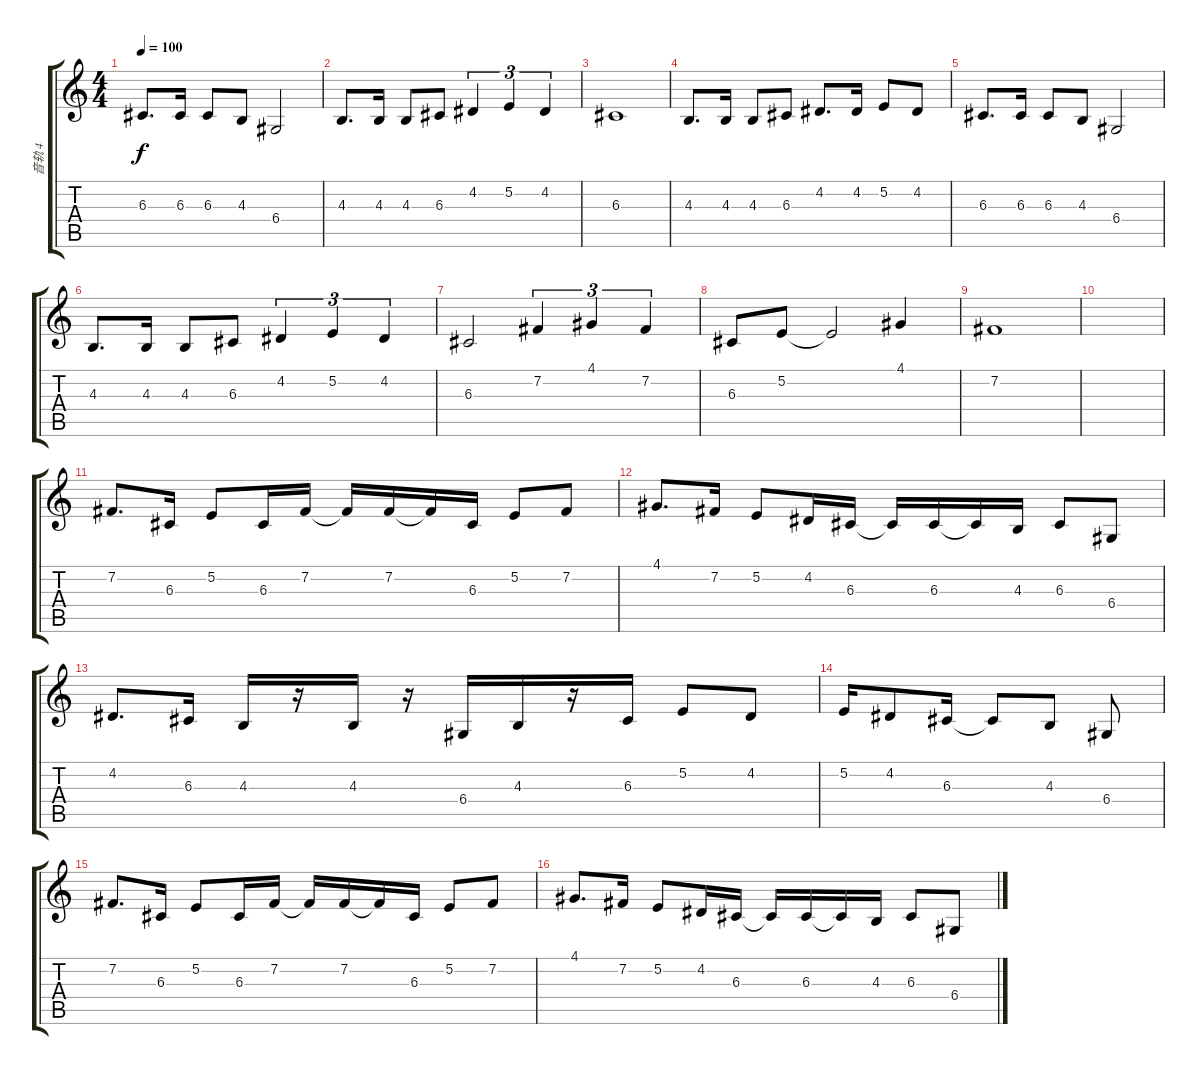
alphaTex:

\track ("音轨 4" "音轨 4") {instrument synthvoice}
\staff {score tabs}
\tuning (E4 B3 G3 D3 A2 E2) {hide}
\ts (4 4)
\tempo 100
\clef g2
\ks c
6.3.8{d dy f} 6.3.16 6.3.8 4.3.8 6.4.2 |
4.3.8{d} 4.3.16 4.3.8 6.3.8 4.2.4{tu (3 2)} 5.2.4{tu (3 2)} 4.2.4{tu (3 2)} |
6.3.1 |
4.3.8{d} 4.3.16 4.3.8 6.3.8 4.2.8{d} 4.2.16 5.2.8 4.2.8 |
6.3.8{d} 6.3.16 6.3.8 4.3.8 6.4.2 |
4.3.8{d} 4.3.16 4.3.8 6.3.8 4.2.4{tu (3 2)} 5.2.4{tu (3 2)} 4.2.4{tu (3 2)} |
6.3.2 7.2.4{tu (3 2)} 4.1.4{tu (3 2)} 7.2.4{tu (3 2)} |
6.3.8 5.2.8 5.2{t}.2 4.1.4 |
7.2.1 |
|
7.2.8{d} 6.3.16 5.2.8 6.3.16 7.2.16 7.2{t}.16 7.2.16 7.2{t}.16 6.3.16 5.2.8 7.2.8 |
4.1.8{d} 7.2.16 5.2.8 4.2.16 6.3.16 6.3{t}.16 6.3.16 6.3{t}.16 4.3.16 6.3.8 6.4.8 |
4.2.8{d} 6.3.16 4.3.16 r.16 4.3.16 r.16 6.4.16 4.3.16 r.16 6.3.16 5.2.8 4.2.8 |
5.2.16 4.2.8 6.3.16 6.3{t}.8 4.3.8 6.4.8 |
7.2.8{d} 6.3.16 5.2.8 6.3.16 7.2.16 7.2{t}.16 7.2.16 7.2{t}.16 6.3.16 5.2.8 7.2.8 |
4.1.8{d} 7.2.16 5.2.8 4.2.16 6.3.16 6.3{t}.16 6.3.16 6.3{t}.16 4.3.16 6.3.8 6.4.8
